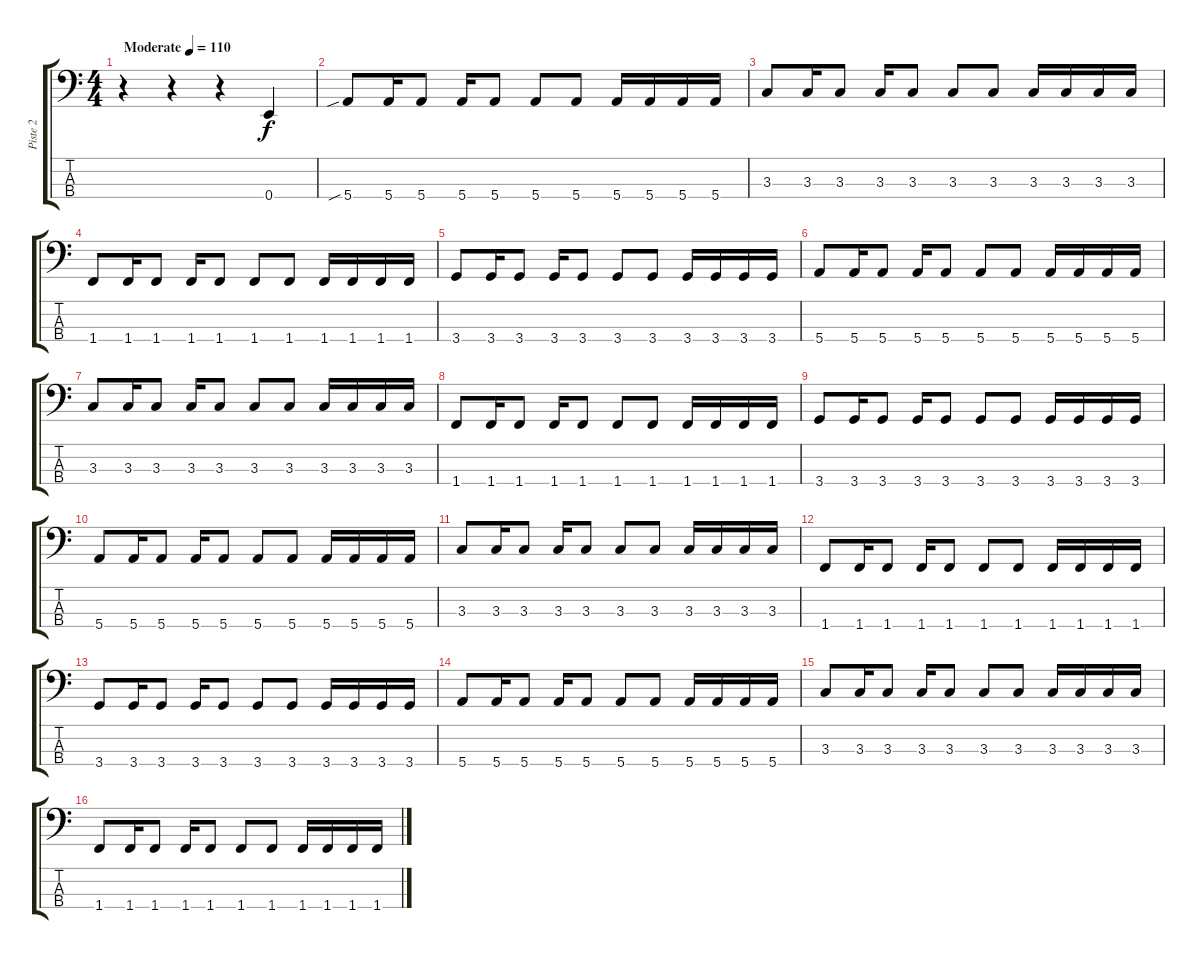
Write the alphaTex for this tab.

\track ("Piste 2" "Piste 2") {instrument electricbassfinger}
\staff {score tabs}
\tuning (G2 D2 A1 E1) {hide}
\ts (4 4)
\tempo (110 "Moderate")
\clef f4
\ks c
r.4{dy f instrument electricbassfinger} r.4 r.4 0.4.4 |
5.4{sib}.8 5.4.16 5.4.8 5.4.16 5.4.8 5.4.8 5.4.8 5.4.16 5.4.16 5.4.16 5.4.16 |
3.3.8 3.3.16 3.3.8 3.3.16 3.3.8 3.3.8 3.3.8 3.3.16 3.3.16 3.3.16 3.3.16 |
1.4.8 1.4.16 1.4.8 1.4.16 1.4.8 1.4.8 1.4.8 1.4.16 1.4.16 1.4.16 1.4.16 |
3.4.8 3.4.16 3.4.8 3.4.16 3.4.8 3.4.8 3.4.8 3.4.16 3.4.16 3.4.16 3.4.16 |
5.4.8 5.4.16 5.4.8 5.4.16 5.4.8 5.4.8 5.4.8 5.4.16 5.4.16 5.4.16 5.4.16 |
3.3.8 3.3.16 3.3.8 3.3.16 3.3.8 3.3.8 3.3.8 3.3.16 3.3.16 3.3.16 3.3.16 |
1.4.8 1.4.16 1.4.8 1.4.16 1.4.8 1.4.8 1.4.8 1.4.16 1.4.16 1.4.16 1.4.16 |
3.4.8 3.4.16 3.4.8 3.4.16 3.4.8 3.4.8 3.4.8 3.4.16 3.4.16 3.4.16 3.4.16 |
5.4.8 5.4.16 5.4.8 5.4.16 5.4.8 5.4.8 5.4.8 5.4.16 5.4.16 5.4.16 5.4.16 |
3.3.8 3.3.16 3.3.8 3.3.16 3.3.8 3.3.8 3.3.8 3.3.16 3.3.16 3.3.16 3.3.16 |
1.4.8 1.4.16 1.4.8 1.4.16 1.4.8 1.4.8 1.4.8 1.4.16 1.4.16 1.4.16 1.4.16 |
3.4.8 3.4.16 3.4.8 3.4.16 3.4.8 3.4.8 3.4.8 3.4.16 3.4.16 3.4.16 3.4.16 |
5.4.8 5.4.16 5.4.8 5.4.16 5.4.8 5.4.8 5.4.8 5.4.16 5.4.16 5.4.16 5.4.16 |
3.3.8 3.3.16 3.3.8 3.3.16 3.3.8 3.3.8 3.3.8 3.3.16 3.3.16 3.3.16 3.3.16 |
1.4.8 1.4.16 1.4.8 1.4.16 1.4.8 1.4.8 1.4.8 1.4.16 1.4.16 1.4.16 1.4.16
